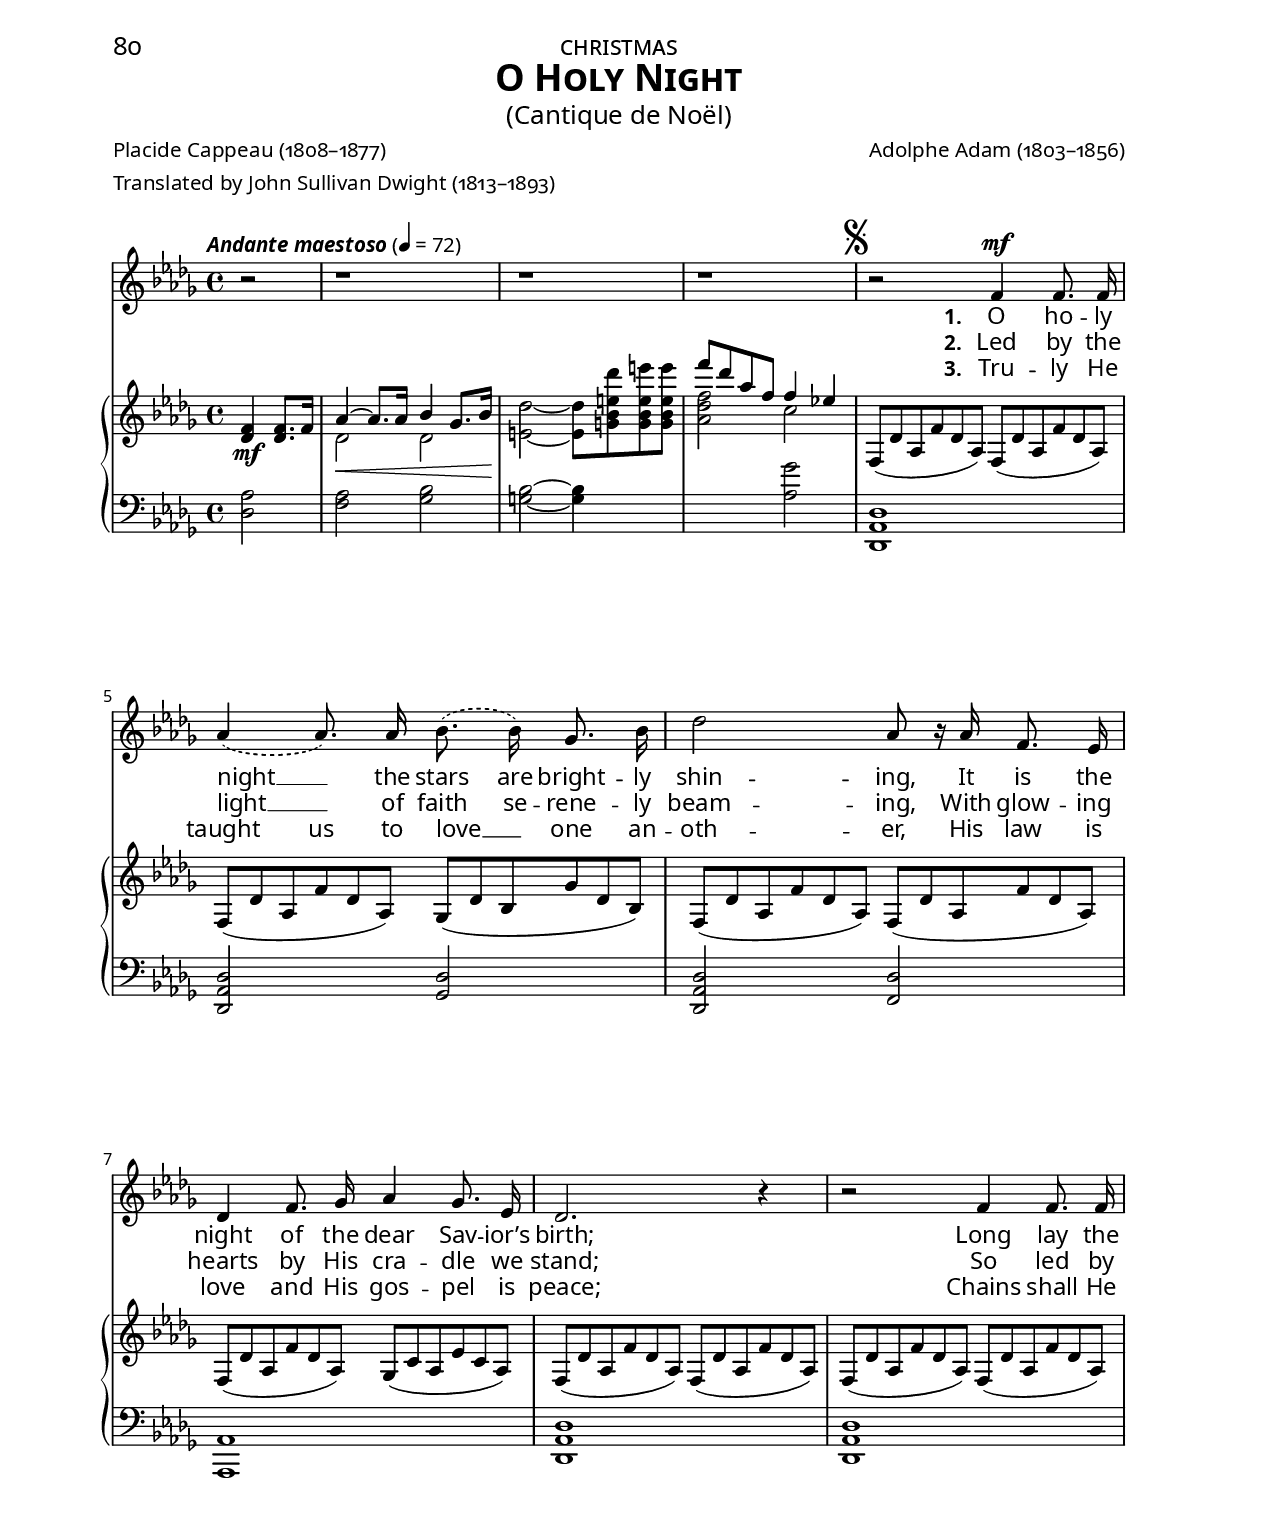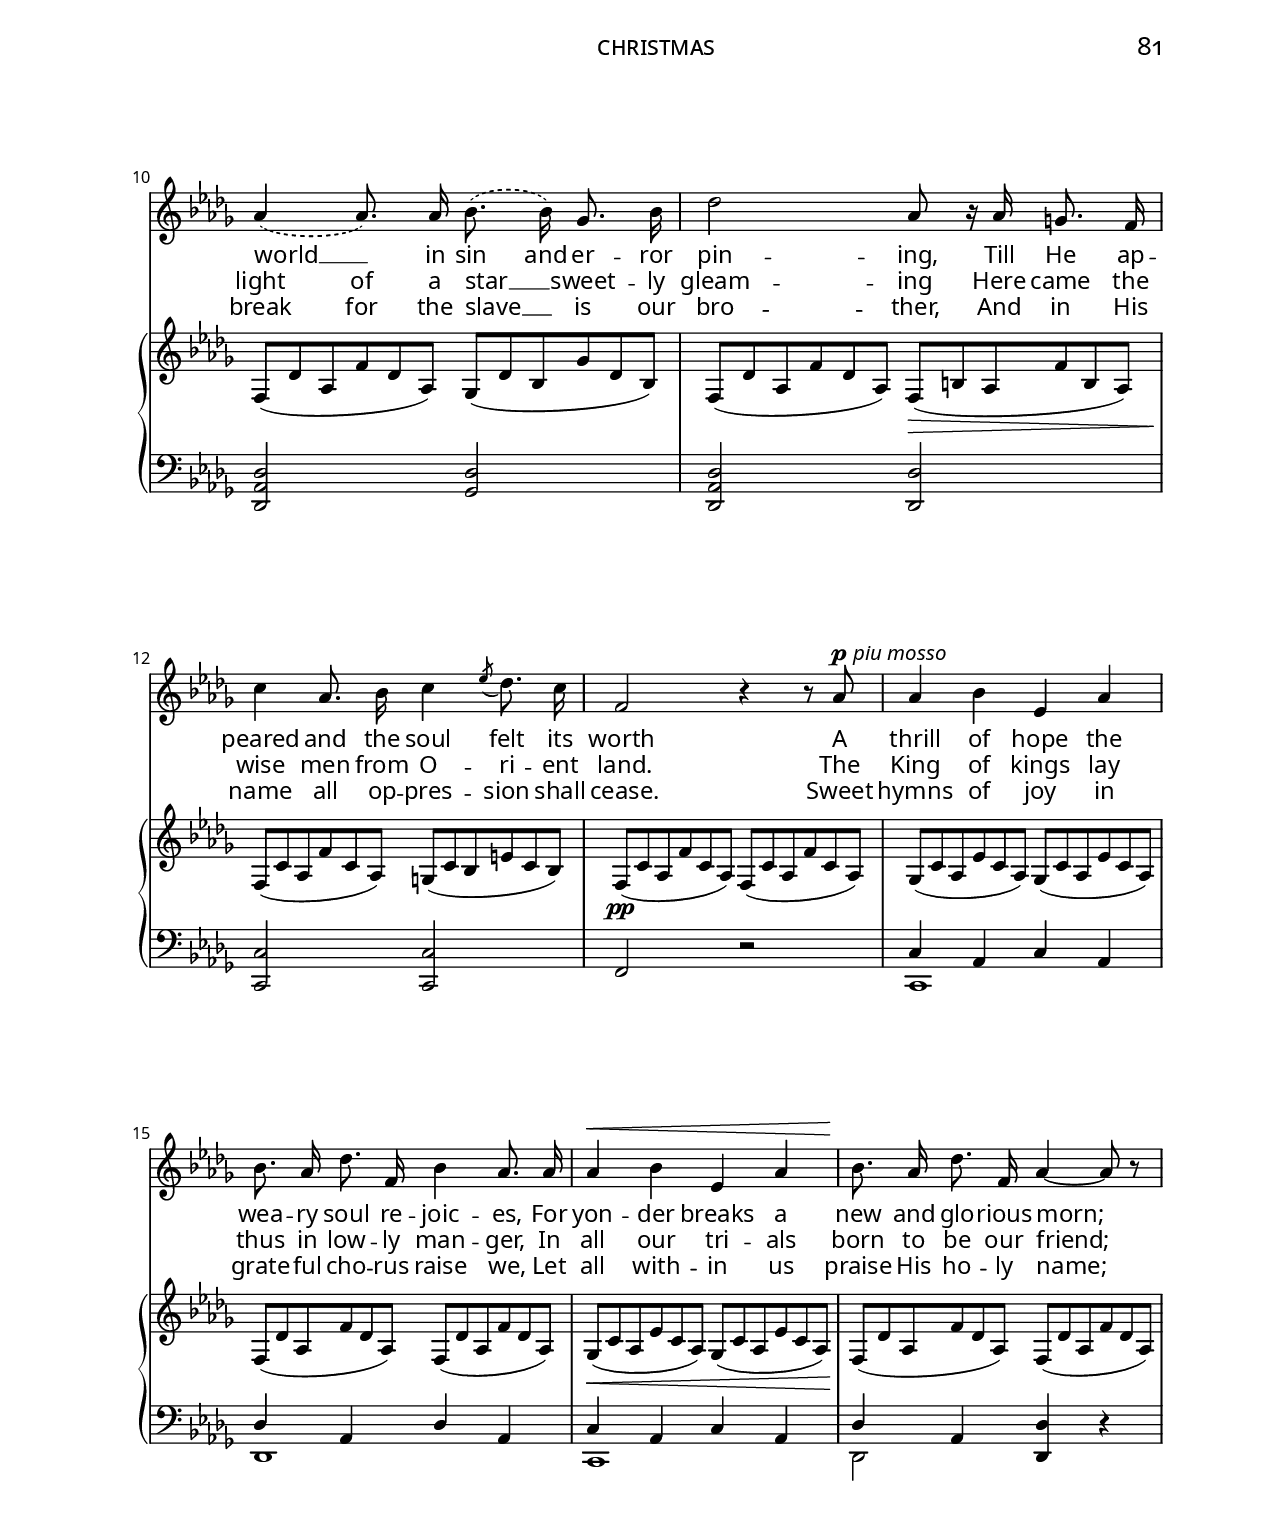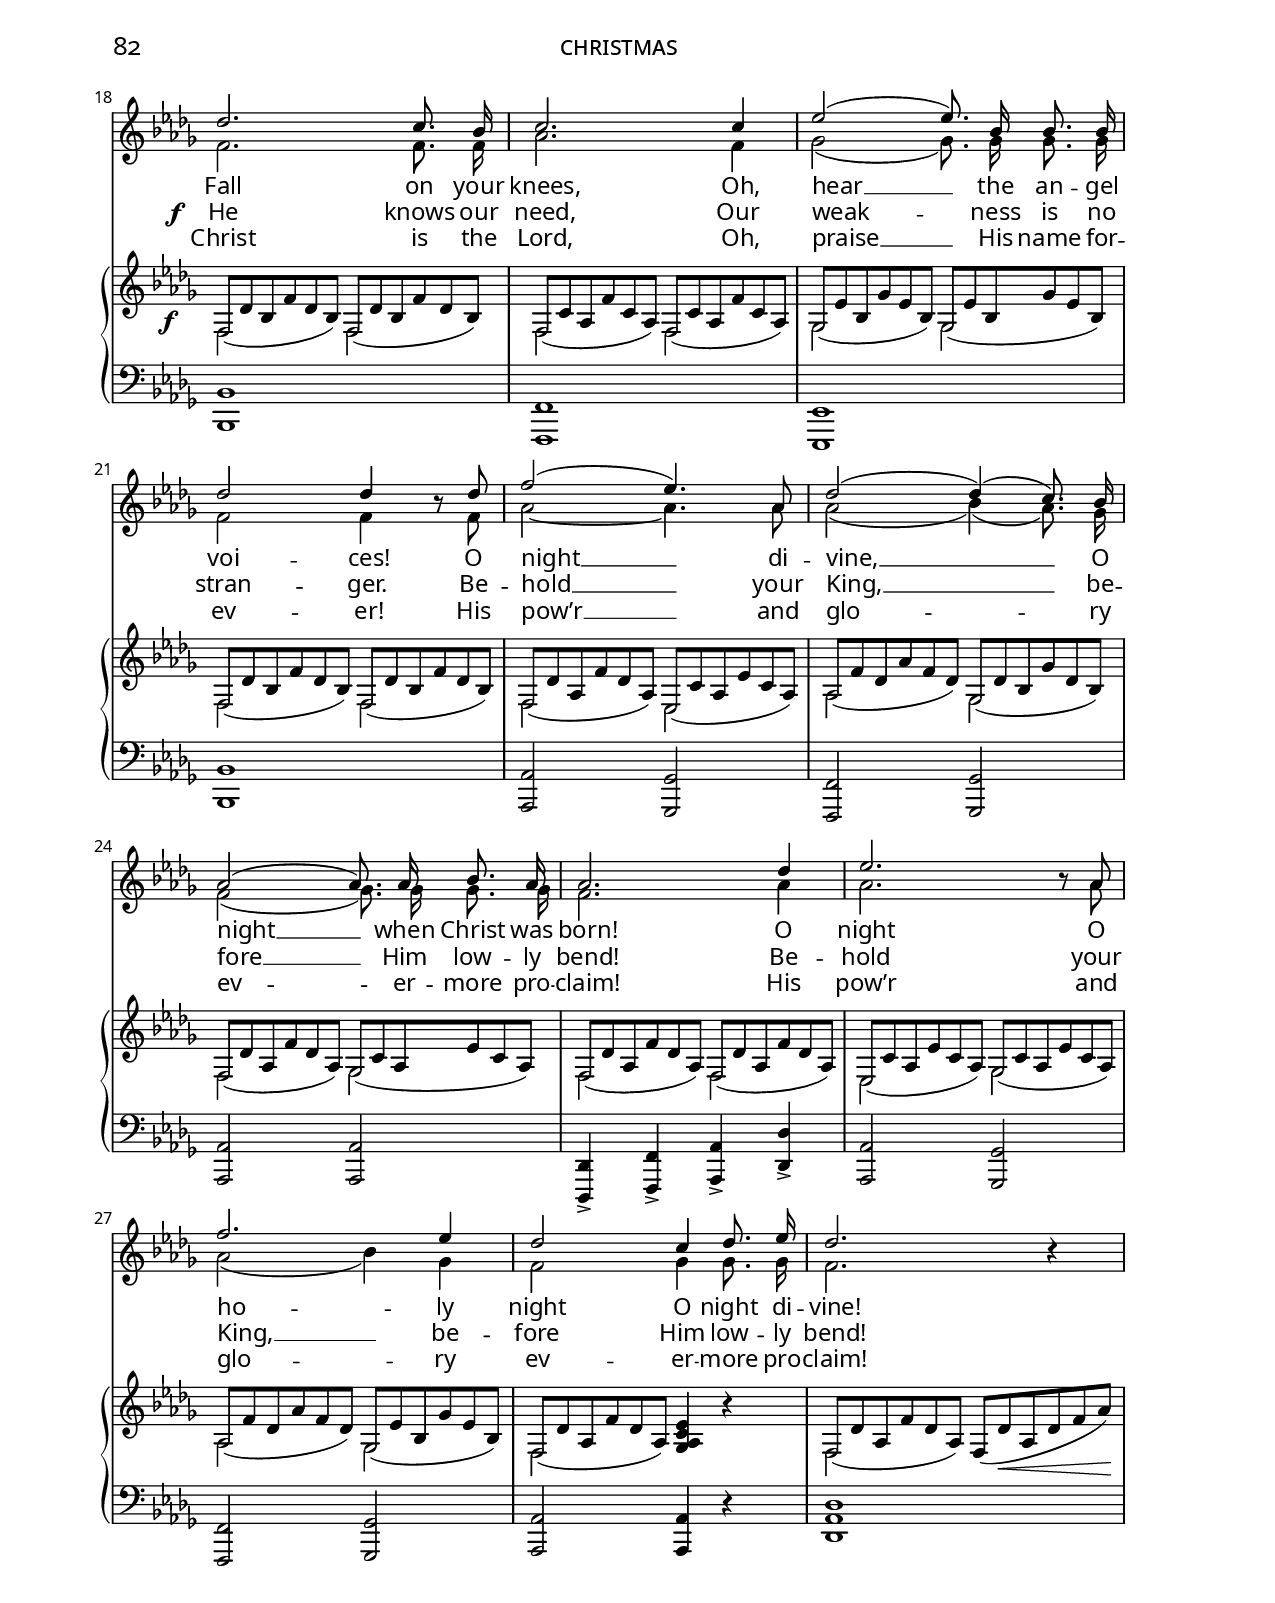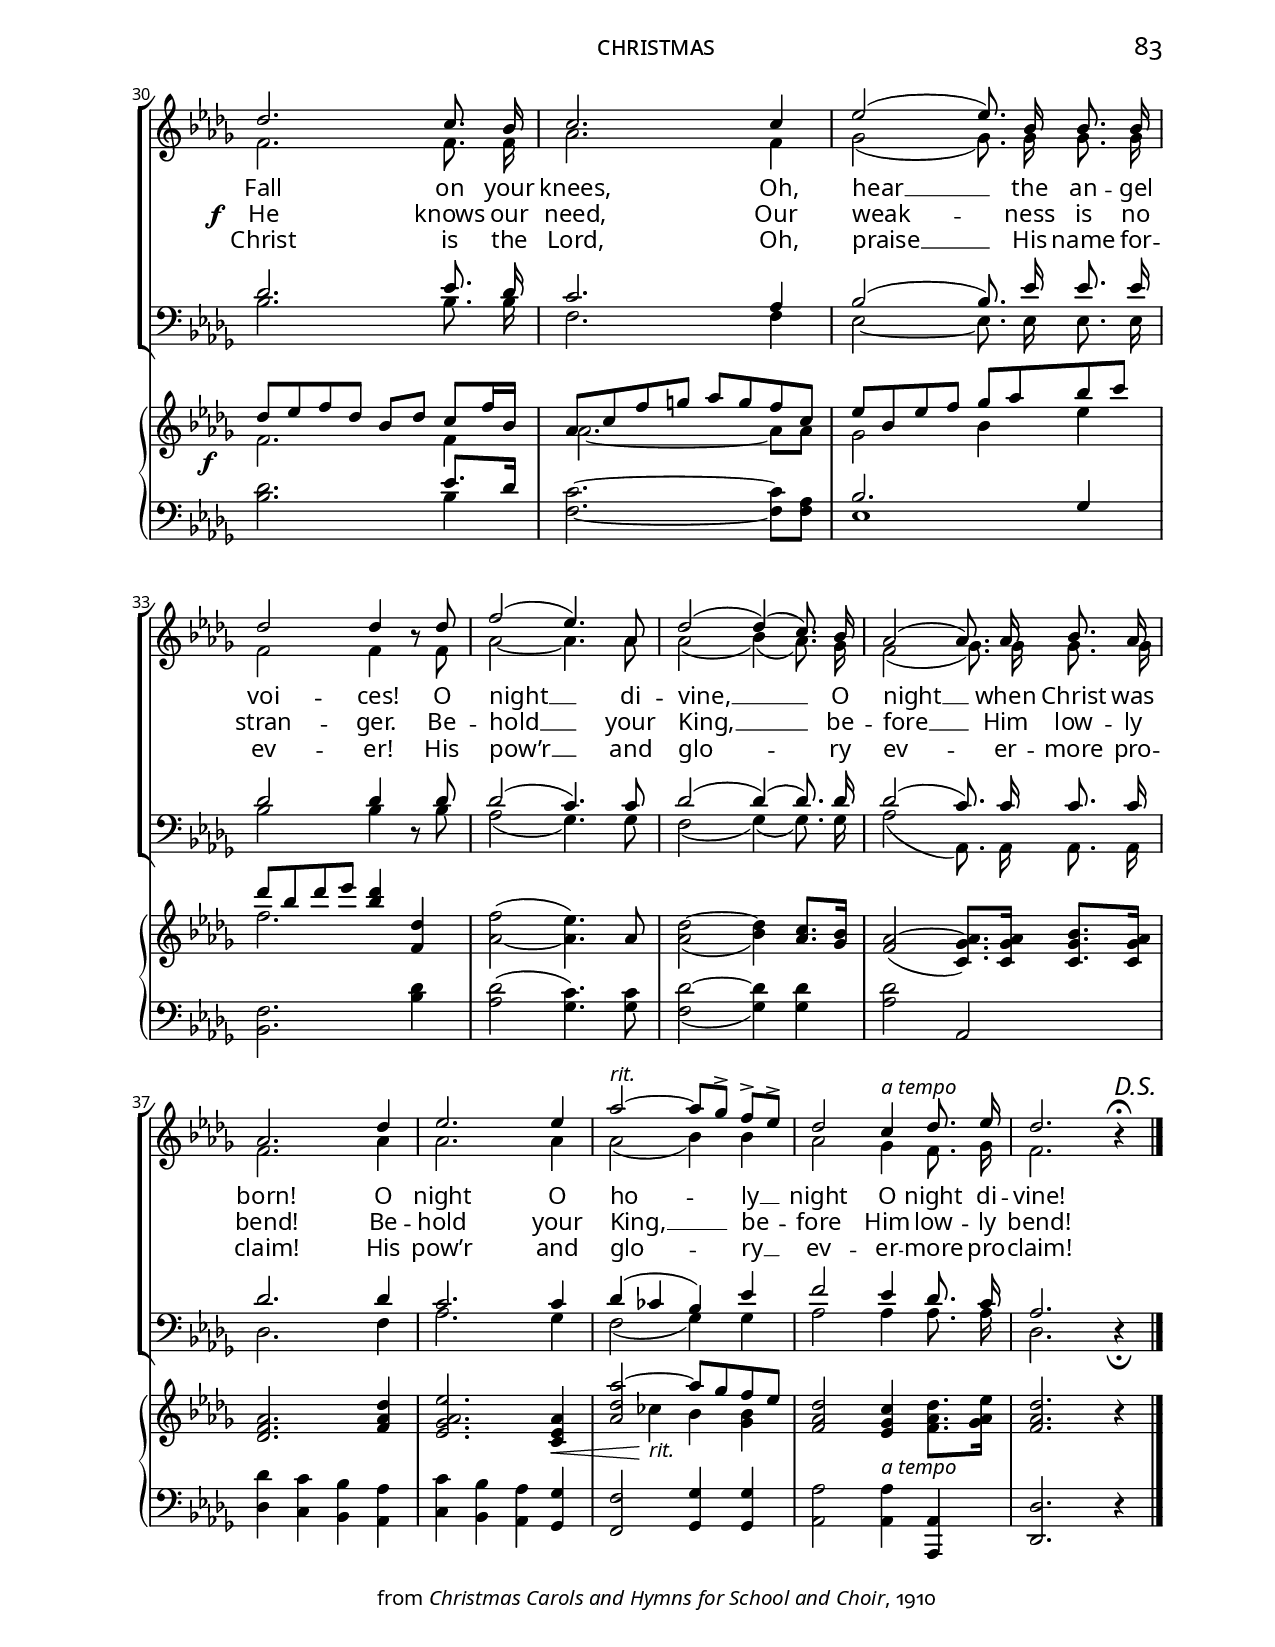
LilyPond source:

\version "2.24.0"
\include "util.ly"
\header {
  title = \markup{\override #'(font-name . "Garamond Premier Pro Semibold"){ \abs-fontsize #18 \smallCapsOldStyle"O Holy Night"}}
  subtitle = \markup{\override #'(font-name . "Garamond Premier Pro"){ \abs-fontsize #12.5 "(Cantique de Noël)"}}
  composer = \markup\oldStyleNum"Adolphe Adam (1803–1856)"
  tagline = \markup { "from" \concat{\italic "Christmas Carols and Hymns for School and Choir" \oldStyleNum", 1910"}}
  poet = \markup\oldStyleNum"Placide Cappeau (1808–1877)"
  meter = \markup\oldStyleNum"Translated by John Sullivan Dwight (1813–1893)"
}
\paper {
  paper-height = 11\in
  paper-width = 8.5\in
  indent = 0\in
  %system-system-spacing = #'((basic-distance . 10) (padding . 0))
  system-system-spacing =
    #'((basic-distance . 0)
       (minimum-distance . 0)
       (padding . -15)
       (stretchability . 100))
  markup-system-spacing =
    #'((basic-distance . 0)
       (minimum-distance . 0)
       (padding . 1)
       (stretchability . 0))
  top-system-spacing =
    #'((basic-distance . 0)
       (minimum-distance . 0)
       (padding . 0)
       (stretchability . 0))
system-system-spacing.stretchability = 100
markup-system-spacing.stretchability = 100
top-system-spacing.stretchability = 80
last-bottom-spacing.stretchability = 80
  ragged-last-bottom = ##f
  ragged-bottom = ##f
  two-sided = ##t
  inner-margin = 1\in
  outer-margin = 0.75\in
  top-margin = 0.26\in
  bottom-margin = 0.25\in
  first-page-number = #080
  print-first-page-number = ##t
  headerLine = \markup{\override #'(font-name . "Garamond Premier Pro") \smallCapsOldStyle"christmas"}
  oddHeaderMarkup = \markup\fill-line{
     \override #'(font-name . "Garamond Premier Pro")\abs-fontsize #12.5
     \combine 
        \fill-line{"" \if \should-print-page-number
        \oldStylePageNum""
        }
        \fill-line{\headerLine}
  }
  evenHeaderMarkup = \markup {
     \override #'(font-name . "Garamond Premier Pro")\abs-fontsize #12.5
     \combine
        \if \should-print-page-number
        \oldStylePageNum""
        \fill-line{\headerLine}
  }
}
#(set-global-staff-size 18) \paper{ #(define fonts (make-pango-font-tree "Garamond Premier Pro" "Garamond Premier Pro" "Garamond Premier Pro" (/ 18 20))) }
global = {
  \key des \major
  \time 4/4
  \autoBeamOff
  #'line-break-system-details #'((alignment-distances . (-100)))
  \override DynamicLineSpanner.staff-padding = #0.0
  \override DynamicLineSpanner.Y-extent = #'(-1 . 1)
}
globalNoTime = {
  \key des \major
  \autoBeamOff
  #'line-break-system-details #'((alignment-distances . (-100)))
  \override DynamicLineSpanner.staff-padding = #0.0
  \override DynamicLineSpanner.Y-extent = #'(-1 . 1)
}

sopMusicPre = \relative c' {
  \tempo \markup\italic"Andante maestoso" 4 = 72
  r2 | r1 | r1 | r1 | \mark \markup { \musicglyph "scripts.segno" }
  r2 f4^\mf f8.\noBeam f16 | \break
  
  \slurDashed aes4( aes8.\noBeam) aes16\noBeam bes8.\noBeam( bes16\noBeam) ges8.\noBeam bes16 |
  des2 aes8\noBeam r16 aes16 f8.\noBeam ees16 | \break
  
  des4 f8. ges16\noBeam aes4 ges8.\noBeam ees16 |
  des2. r4 |
  r2 f4 f8.\noBeam f16 | \pageBreak
  
  %page 2
  aes4( aes8.) aes16\noBeam bes8.\noBeam( bes16) ges8.\noBeam bes16 |
  des2 aes8\noBeam r16 aes16 g8.\noBeam f16\noBeam | \break
  
  c'4 aes8.\noBeam bes16 c4 \slurSolid \acciaccatura ees8 des8.\noBeam c16 |
  f,2 r4 r8 aes8\noBeam^\markup{\dynamic"p" \italic"piu mosso"} |
  aes4 bes ees, aes | \break
  
  bes8.\noBeam aes16 des8.\noBeam f,16 bes4 aes8.\noBeam aes16 |
  aes4^\< bes ees, aes |
  bes8.\noBeam\! aes16 des8. f,16 aes4~ aes8 r8 \pageBreak
}
sopMusic = \relative c'' {
  \repeat unfold 2 {
    des2. c8.\noBeam bes16 |
    c2. c4 |
    ees2( ees8.\noBeam) bes16\noBeam bes8.\noBeam bes16 |
    
    des2 des4 bes8\rest des8 |
    f2( ees4.) aes,8 |
    
    des2( des4)( c8.\noBeam) bes16 |
    aes2( aes8.\noBeam) aes16 bes8.\noBeam aes16 |
    aes2. des4 |
  }
  \alternative {
    %page 4
    %first ending
    {
      ees2. bes8\rest aes8 |
      f'2. ees4 |
      des2 c4 des8.\noBeam ees16 |
      
      des2. bes4\rest | \pageBreak
    }
    %second ending
    {
      ees2. ees4 |
    }
  }
  aes2~^\markup\italic"rit." aes8[ ges]^> f[^> ees]^> |
  des2 c4^\markup\italic"a tempo" des8.\noBeam ees16 |
  des2. bes4\rest\fermata \bar "|."
  \once \override Score.RehearsalMark.break-visibility = #end-of-line-visible
  \once \override Score.RehearsalMark.self-alignment-X = #RIGHT
  \mark\markup\italic"D.S."
}
sopWords = \lyricmode {
  
}

altoMusic = \relative c' {
  \repeat unfold 2 {
    f2. f8.\noBeam f16 |
    aes2. f4 |
    ges2( ges8.\noBeam) ges16 ges8.\noBeam ges16 |
    
    f2 f4 s8 f |
    aes2~ aes4. aes8 |
    
    aes2( bes4)( aes8.\noBeam) ges16 |
    f2( ges8.\noBeam) ges16 ges8.\noBeam ges16 |
    f2. aes4 |
  }
  
  %page 3
  \alternative {
    %first ending
    {
      aes2. s8 aes8 |
      aes2( bes4) ges4 |
      f2 ges4 ges8.\noBeam ges16 |
      
      f2. s4 |
    }
    %second ending
    {
      aes2. aes4 |
    }
  }
  aes2( bes4) bes |
  aes2 ges4 f8.\noBeam ges16 |
  f2. s4 \bar "|."
}
chorusWords = \lyricmode {
  \unset ignoreMelismata
  Fall on your knees, Oh, hear __ the an -- gel voi -- ces!
  O night __ di -- vine, __
  O night __ when Christ was born!
  \set associatedVoice = "altos"
  O night O ho -- ly night
  O night di -- vine!
  \unset associatedVoice
  
  \dropLyricsV
  Fall on your knees, Oh, hear __ the an -- gel \break voi -- ces!
  O night __ di -- vine, __
  O night __ when Christ was \break born!
  O night O ho -- ly __ night
  O night di -- vine!
}
chorusWordsII = {
  \set stanza = \markup\dynamic"f"
  \lyricmode {
    \unset ignoreMelismata
    He knows our need, Our weak -- ness is no stran -- ger.
    Be -- hold __ your King, __ be -- fore __ Him low -- ly bend!
    \set associatedVoice = "altos"
    Be -- hold your King, __ be -- fore Him low -- ly bend!
    \unset associatedVoice
  }
  \set stanza = \markup\dynamic"f"
  \lyricmode {
    \dropLyricsV
    He knows our need, Our weak -- ness is no stran -- ger.
    Be -- hold __ your King, __ be -- fore __ Him low -- ly bend!
    Be -- hold your King, __ be -- fore Him low -- ly bend!
  }
}
chorusWordsIII = \lyricmode {
  \unset ignoreMelismata
  Christ is the Lord, Oh, praise __ His name for -- ev -- er!
  His pow’r __ and glo -- ry ev -- er -- more pro -- claim!
  \set associatedVoice = "altos"
  His pow’r and glo -- ry ev -- er -- more pro -- claim!
  \unset associatedVoice
  
  \dropLyricsV
  Christ is the Lord, Oh, praise __ His name for -- ev -- er!
  His pow’r __ and glo -- ry ev -- er -- more pro -- claim!
  His pow’r and glo -- ry __ ev -- er -- more pro -- claim!
}

altoWords = \lyricmode {
  \set stanza = #"1. "
  \set ignoreMelismata = ##t
  O ho -- ly night __ _ the stars are bright -- ly shin -- ing,
  It is the night of the dear Sav -- ior’s birth;
  
  Long lay the world __ _ in sin and er -- ror pin -- ing,
  Till He ap -- peared and the soul felt its worth
  A thrill of hope the wea -- ry soul re -- joic -- es,
  For yon -- der breaks a new and glo -- rious morn; _
}
altoWordsII = \lyricmode {
  \set stanza = #"2. "
  \set ignoreMelismata = ##t
  Led by the light __ _ of faith se -- rene -- ly beam -- ing,
  With glow -- ing hearts by His cra -- dle we stand;
  
  So led by light of a star __ _ sweet -- ly gleam -- ing
  Here came the wise men from O -- ri -- ent land.
  The King of kings lay thus in low -- ly man -- ger,
  In all our tri -- als born to be our friend; _
}
altoWordsIII = \lyricmode {
  \set stanza = #"3. "
  \set ignoreMelismata = ##t
  Tru -- ly He taught us to love __ _ one an -- oth -- er,
  His law is love and His gos -- pel is peace;
  
  Chains shall He break for the slave __ _ is our bro -- ther,
  And in His name all op -- pres -- sion shall cease.
  Sweet hymns of joy in grate -- ful cho -- rus raise we,
  Let all with -- in us praise His ho -- ly name; _
}
altoWordsIV = \lyricmode {
}
altoWordsV = \lyricmode {
}
altoWordsVI = \lyricmode {
}
tenorMusic = \relative c' {
  des2. ees8.\noBeam des16 |
  c2. aes4 |
  bes2( bes8.\noBeam) ees16 ees8.\noBeam ees16 |
  
  des2 des4 s8 des8 |
  des2( c4.) c8 |
  
  des2( des4)( des8.\noBeam) des16 |
  des2( c8.\noBeam) c16 c8.\noBeam c16 |
  des2. des4 |
  
  %page 3
  %first ending
%  c2. s8 c8 |
%  des2~ des4 bes |
%  aes2 ees'4 des8.\noBeam c16 |
  
%  des2. s4 |
  %second ending
  c2. c4 |
  
  des4( ces bes) ees |
  f2 ees4 des8.\noBeam c16 |
  aes2. s4 \bar "|."
}
tenorWords = \lyricmode {

}

bassMusic = \relative c' {
  bes2. bes8.\noBeam bes16 |
  f2. f4 |
  ees2~ ees8.\noBeam ees16 ees8.\noBeam ees16 |
  
  bes'2 bes4 d,8\rest bes'8 |
  aes2( ges4.) ges8 |
  
  f2( ges4)( ges8.\noBeam) ges16 |
  aes2( aes,8.) aes16\noBeam aes8. aes16\noBeam |
  des2. f4 |
  
  %page 4
  %first ending
%  aes2. des,8\rest ges8 |
%  f2( ges4) ges |
%  aes2 aes4 aes8.\noBeam aes,16 |
  
%  des2. des4\rest |
  %second ending
  aes2. ges4 |
  
  f2( ges4) ges |
  aes2 aes4 aes8.\noBeam aes16 |
  des,2. des4\rest\fermata \bar "|."
}
bassWords = \lyricmode {

}

pianoRH = \relative c {
  \override TupletBracket.bracket-visibility = ##f 
  \mergeDifferentlyHeadedOn
%  \tuplet 3/2 { f8[(_\mf des' aes} \tuplet 3/2 { f' des aes])} \tuplet 3/2 { f8[( des' aes } \tuplet 3/2 { f' des aes]) } |
  
  \partial 2 <f' des>4_\mf q8.[ f16] |
  << {aes4~ aes8.[ aes16] bes4 ges8.[ bes16] |
      s1 |
      f''8[ des aes f] f4 ees!} \\
     {des,2_\< des |
      <e des'>2~\! q8[ <g bes e des'> <g bes e e'> q] |
      <aes des f>2 c |
     } >>
  
  \override TupletNumber.text = #""
  \tuplet 3/2 {
    f,,8[( des' aes f' des aes]) f8[( des' aes f' des aes]) |
    
    f8[( des' aes f' des aes]) ges[( des' bes ges' des bes]) |
    f8[( des' aes f' des aes]) f8[( des' aes f' des aes]) |
    
    f8[( des' aes f' des aes]) ges[( c aes ees' c aes]) |
    f8[( des' aes f' des aes]) f8[( des' aes f' des aes]) |
    f8[( des' aes f' des aes]) f8[( des' aes f' des aes]) |
    
    %page 2
    f8[( des' aes f' des aes]) ges[( des' bes ges' des bes]) |
    f8[( des' aes f' des aes]) f8[(_\> b aes f' b, aes]) |
    
    f8[(\! c' aes f' c aes]) g[( c bes e c bes]) |
    f8[(_\pp c' aes f' c aes]) f8[( c' aes f' c aes]) |
    ges8[( c aes ees' c aes]) ges8[( c aes ees' c aes]) |
    
    f8[( des' aes f' des aes]) f8[( des' aes f' des aes]) |
    ges8[(_\< c aes ees' c aes]) ges8[( c aes ees' c aes]) |
    f8[(\! des' aes f' des aes]) f8[( des' aes f' des aes]) |
  }
    %page 3 (Chorus)
    << \override TupletBracket.bracket-visibility = ##f
       \override TupletNumber.text = #"" \tuplet 3/2 {
       \once\override DynamicText.X-offset = #-6
      f8[_(_\f des' bes f' des bes]) f8[_( des' bes f' des bes]) |
      f8[_( c' aes f' c aes]) f8[_( c' aes f' c aes]) |
      ges[_( ees' bes ges' ees bes]) ges[_( ees' bes ges' ees bes]) |
      
      f8[_( des' bes f' des bes]) f8[_( des' bes f' des bes]) |
      f8[_( des' aes f' des aes]) ees8[_( c' aes ees' c aes]) |
      
      aes8[_( f' des aes' f des]) ges,8[_( des' bes ges' des bes]) |
      f8[_( des' aes f' des aes]) ges[_( c aes ees' c aes]) |
      f8[_( des' aes f' des aes]) f8[_( des' aes f' des aes]) |
    } \\ {
      f2 f | f f | ges ges |
      
      f f | f ees |
      
      aes ges | f ges | f f |      
    } >>
      
    %page 4
    %first ending
    << \override TupletBracket.bracket-visibility = ##f
       \override TupletNumber.text = #"" \tuplet 3/2 {
      ees8[_( c' aes ees' c aes]) ges[_( c aes ees' c aes]) |
      aes8[_( f' des aes' f des]) ges,[_( ees' bes ges' ees bes]) |
      f8[_( des' aes f' des aes])
      } \\ {
      ees2 ges | aes ges | f
    } >>
    <ges aes c ees>4  r4 |
    << { \override TupletBracket.bracket-visibility = ##f
       \override TupletNumber.text = #"" \tuplet 3/2 {
        f8[_( des' aes f' des aes]) f8[_( des'_\< aes des f aes]\!) |
      }} \\ { f,2 s} 
      >>
    
    << {       \once\override DynamicText.X-offset = #-6
        des''8[_\f ees f des] bes[ des] c[ f16 bes,] |
        aes8[ c f g] aes[ g f c] |
        ees[ bes ees f] ges[ aes bes c] |
        des[ bes des ees] <des bes>4 <des, f,> | } \\
       {f,2. f4 |
        aes2.~ aes8[ aes] |
        ges2 bes4 ees |
        f2. s4 } >>
    
    \override TieColumn.tie-configuration = #'((-2.0 . -1))
    <f aes,>2~^( <ees aes,>4.) aes,8 |
    \override TieColumn.tie-configuration = #'()
    <aes des>2~_( <des bes>4) <c aes>8.[ <bes ges>16] |
    \override TieColumn.tie-configuration = #'((0.0 . 1))
    <aes f>2~_( <aes ges c,>8.)[ q16] <bes ges c,>8.[ <aes ges c,>16] |
    <aes f des>2. <des aes f>4 |
    
    <ees aes, ges ees>2. 
    << { <aes, ees c>4 | <aes des aes'>2~ aes'8[ ges f ees] } \\
       { s4_\< | s8. s16\! ces4_\markup\italic"rit." bes4 <bes ges> } >>
    <des aes f>2 <c ges ees>4_\markup\italic"a tempo" <des aes f>8.[ <ees aes, ges>16] |
    <des aes f>2. r4 \bar "|."
}
pianoLH = \relative c {
  \partial 2 <des aes'>2 |
  <f aes>2 <ges bes> |
  <g bes>2~ q4 s |
  s2 <aes ges'>2 |

  <des, aes des,>1 |
%  q |
  
  q2 <des ges,> |
  <des aes des,> <des f,> |
  
  <aes aes,>1 |
  <des aes des,> |
  q |
  
  %page 2
  q2 <des ges,> |
  <des aes des,> <des des,> |
  <c c,> <c c,> |
  f, r |
  << \new Voice { \voiceOne  c'4 aes c aes | des aes des aes | c aes c aes | des aes }
     \new Voice { \voiceTwo c,1 | des | c | des2 }
  >>
  <des des'>4 r |
  
  %page 3 (Chorus)
  <bes' bes,>1 |
  <f f,>1 |
  <ees ees,>1 | \break
  
  <bes' bes,> |
  <aes aes,>2 <ges ges,> |
  
  <f f,> <ges ges,> | \break
  <aes aes,> q |
  <des, des,>4-> <f f,>-> <aes aes,>-> <des des,>-> |
  
  %page 4
  % first ending
  <aes aes,>2 <ges ges,> | \break
  <f f,> <ges ges,> |
  <aes aes,> q4 r4 |
  
  <des aes des,>1 |
  
  <bes' des>2. << {ees8.[ des16]} \\ bes4 >> |
  <c f,>2.~ q8[ <aes f>] |
  << {bes2. ges4} \\ ees1 >> |
  <f bes,>2. <bes des>4 |
  
  <des aes>2^( <c ges>4.) q8 |
  <des f,>2~_( <des ges,>4) q |
  <des aes>2 aes, |
  <des des'>4 <c c'> <bes bes'> <aes aes'> |
  
  <c c'> <bes bes'> <aes aes'> <ges ges'> |
  <f f'>2 <ges ges'>4 q |
  <aes aes'>2 q4 <aes aes,>4 |
  <des des,>2. r4 \bar "|."
}

\score {
   <<
   \new ChoirStaff <<
%    \new Lyrics = sopranos { s1 }
    \new Staff = women {
      \set Staff.explicitKeySignatureVisibility = #end-of-line-invisible
      \new Voice = "sopranos" {
        \global \sopMusicPre 
      }
      << \new Voice = "chorus" {
        \voiceOne \globalNoTime \sopMusic
      }
      \new Voice = "altos" {
        \voiceTwo \globalNoTime \altoMusic
      }
      >>
    }
    \new Lyrics = "altos" { s1 }
    \new Lyrics = "altosII" { s1 }
    \new Lyrics = "altosIII" { s1 }
    \new Lyrics = "altosIV" { s1 }
    \new Lyrics = "altosV" { s1 }
    \new Lyrics = "altosVI" { s1 }
 %   \new Lyrics = "tenors" { s1 }
    \new Staff = men <<
       \set Staff.explicitKeySignatureVisibility = #end-of-line-invisible
         \override Staff.TimeSignature.stencil = ##f

      \set Staff.clefGlyph = #""
      \clef bass
      \new Voice = "tenors" {
        \voiceOne
        { s1*29 s2 \globalNoTime \tenorMusic }
      }
      \new Voice = "basses" {
        \voiceTwo { s1*29 s2 \globalNoTime \bassMusic }
      }
    >>
%    \new Lyrics = basses { s1 }
%    \context Lyrics = sopranos \lyricsto sopranos \sopWords
    \context Lyrics = altos \lyricsto sopranos \altoWords
    \context Lyrics = altosII \lyricsto sopranos \altoWordsII
    \context Lyrics = altosIII \lyricsto sopranos \altoWordsIII
    \context Lyrics = altos \lyricsto chorus \chorusWords 
    \context Lyrics = altosII \lyricsto chorus \chorusWordsII
    \context Lyrics = altosIII \lyricsto chorus \chorusWordsIII 
    \context Lyrics = altosIV \lyricsto sopranos \altoWordsIV
    \context Lyrics = altosV \lyricsto sopranos \altoWordsV
    \context Lyrics = altosVI \lyricsto sopranos \altoWordsVI
%    \context Lyrics = tenors \lyricsto tenors \tenorWords
%    \context Lyrics = basses \lyricsto basses \bassWords
   >>
    \new PianoStaff << \new Staff {
         
         \key des \major \time 4/4 \new Voice { \pianoRH } } \new Staff {
         
         \key des \major \time 4/4 \clef "bass" \pianoLH } >>
  >>
  \layout {
  \context {
    \Lyrics
    \override LyricText.font-size = #1.3
  }
   % ragged-right = ##t
    \context {
      \Score
      \override SpacingSpanner.base-shortest-duration = #(ly:make-moment 1/4)
      \override SpacingSpanner.common-shortest-duration = #(ly:make-moment 1/4)
%      \override LyricText.font-series = #'bold
    }
    \context {
      % a little smaller so lyrics
      % can be closer to the staff
      \Staff \RemoveEmptyStaves
      \override VerticalAxisGroup.remove-first = ##t
      \override VerticalAxisGroup.minimum-Y-extent = #'(-3 . 3)
      \override VerticalAxisGroup.staff-staff-spacing =
      #'((basic-distance . 5)
         (minimum-distance . 1)
         (padding . 1)
         (stretchability . 2))
    }
    \context {
      \Lyrics
      \override LyricText.X-offset = #center-on-word
    }
  }
}

